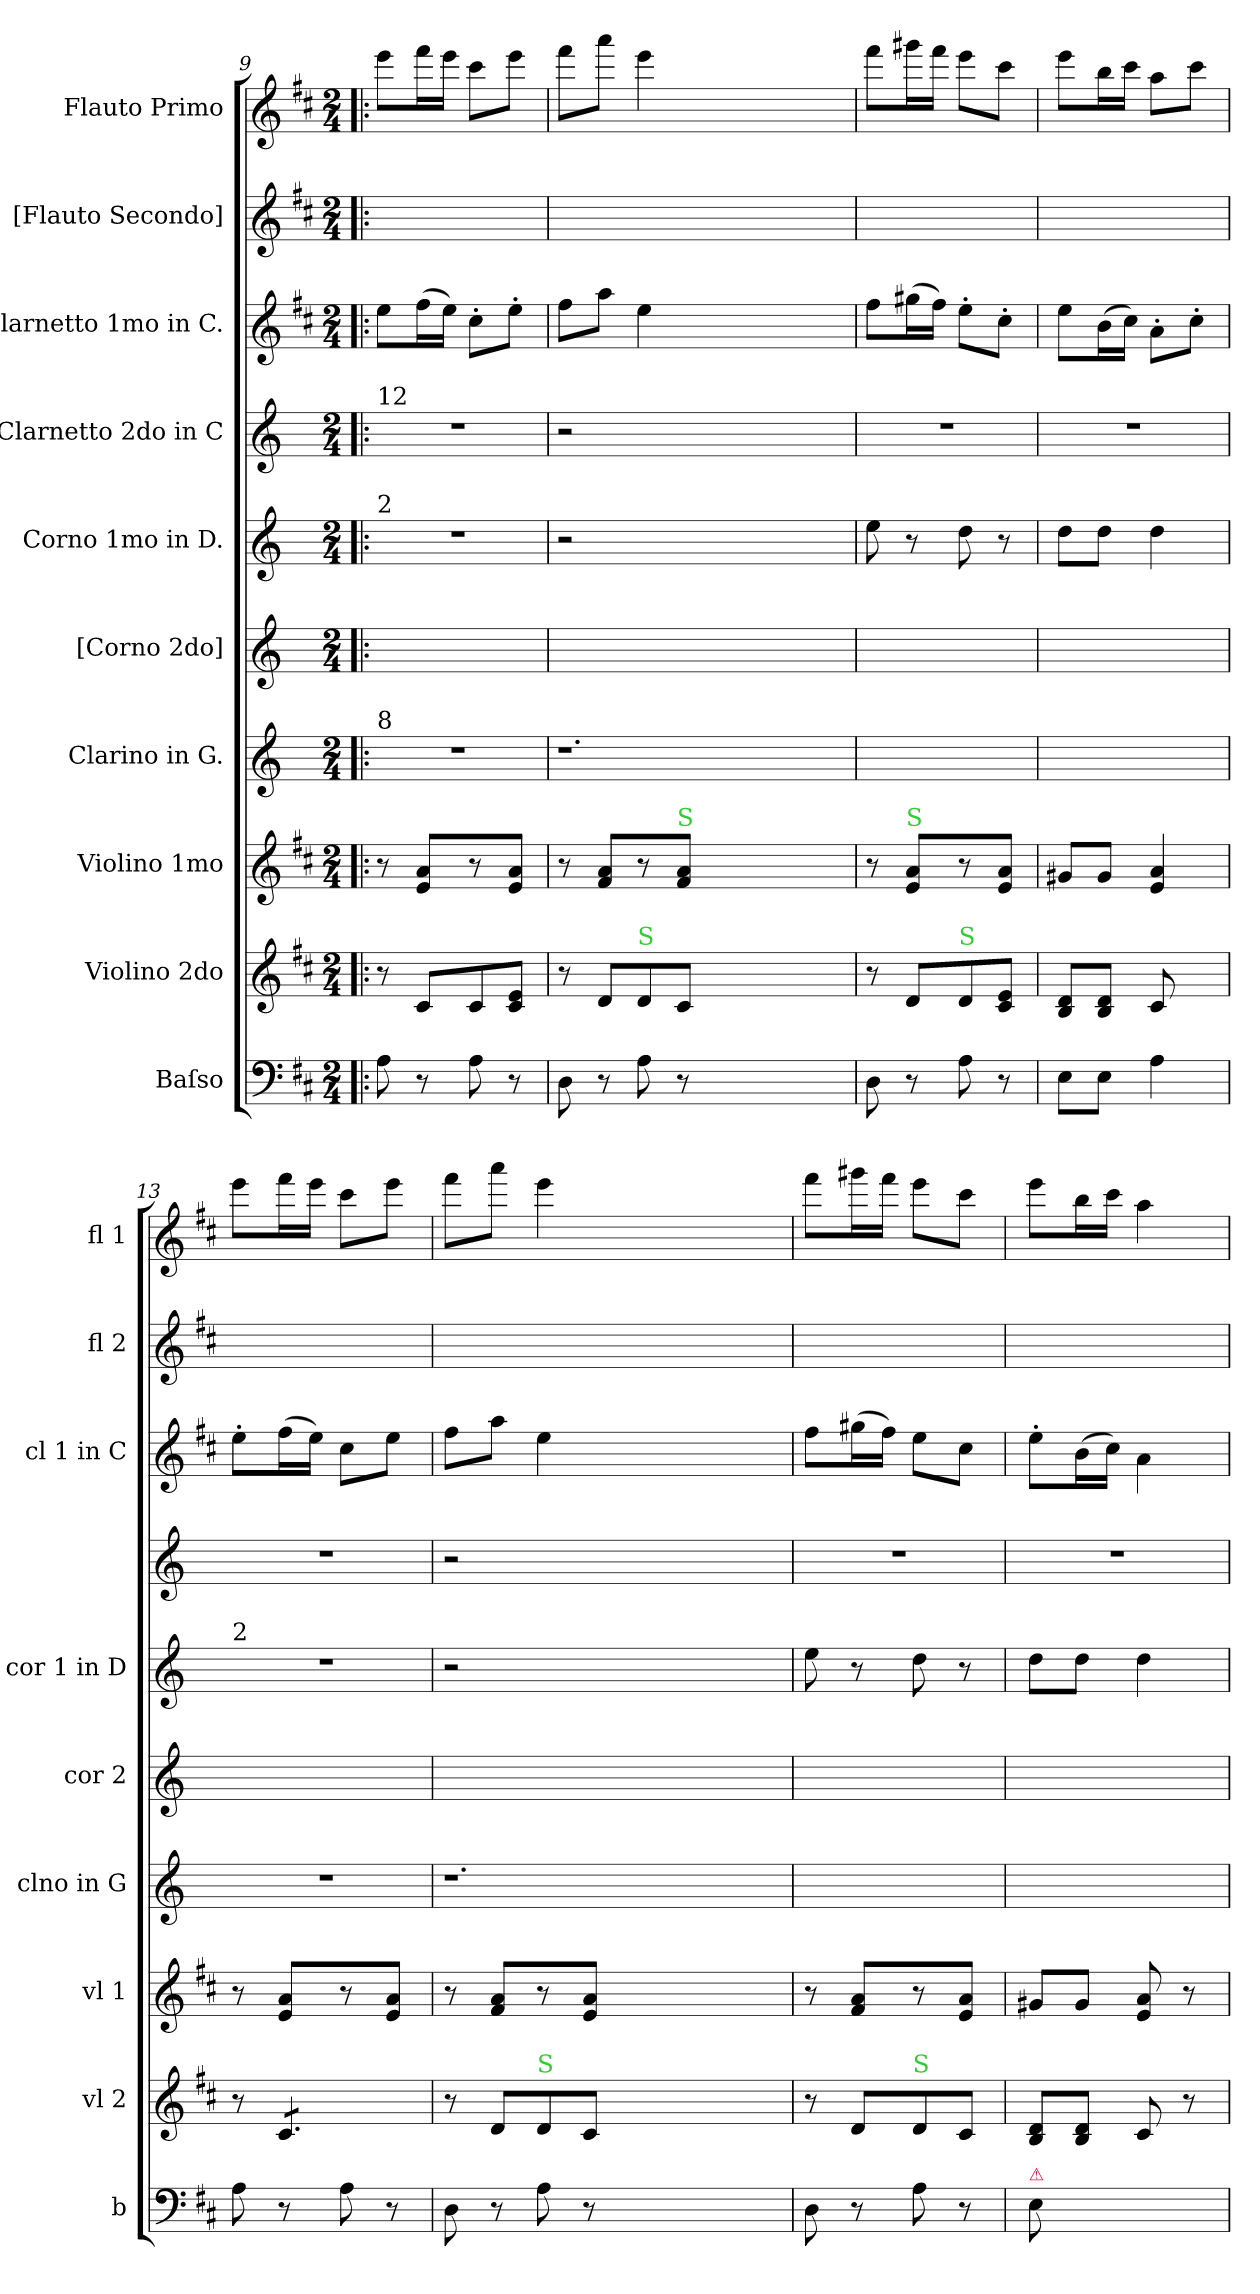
**kern	**kern	**kern	**kern	**kern	**kern	**kern	**kern	**kern	**kern
*part10	*part9	*part8	*part7	*part6	*part5	*part4	*part3	*part2	*part1
*staff10	*staff9	*staff8	*staff7	*staff6	*staff5	*staff4	*staff3	*staff2	*staff1
*I"Baſso	*I"Violino 2do	*I"Violino 1mo	*I"Clarino in G.	*I"[Corno 2do]	*I"Corno 1mo in D.	*I"Clarnetto 2do in C	*I"Clarnetto 1mo in C.	*I"[Flauto Secondo]	*I"Flauto Primo
*I'b	*I'vl 2	*I'vl 1	*I'clno in G	*I'cor 2	*I'cor 1 in D	*	*I'cl 1 in C	*I'fl 2	*I'fl 1
*clefF4	*clefG2	*clefG2	*clefG2	*clefG2	*clefG2	*clefG2	*clefG2	*clefG2	*clefG2
*	*	*	*ITrd3c5	*ITrd-1c-2	*ITrd-1c-2	*ITrd2c3	*	*	*
*k[f#c#]	*k[f#c#]	*k[f#c#]	*k[f#]	*k[f#c#]	*k[f#c#]	*k[f#c#g#]	*k[f#c#]	*k[f#c#]	*k[f#c#]
*D:	*D:	*D:	*	*D:	*D:	*	*D:	*D:	*D:
*M2/4	*M2/4	*M2/4	*M2/4	*M2/4	*M2/4	*M2/4	*M2/4	*M2/4	*M2/4
=9!|:	=9!|:	=9!|:	=9!|:	=9!|:	=9!|:	=9!|:	=9!|:	=9!|:	=9!|:
!	!	!	!	!	!	!LO:TX:a:t=12	!	!	!
!	!	!	!	!	!LO:TX:a:t=2	!	!	!	!
!	!	!	!LO:TX:a:t=8	!	!	!	!	!	!
8A\	8r	8r	2r	2ryy	2r	2r	8ee\L	2ryy	8eee\L
8r	8c#/L	8e/ 8a/L	.	.	.	.	(16ff#\L	.	16fff#\L
.	.	.	.	.	.	.	16ee\JJ)	.	16eee\JJ
8A\	8c#/	8r	.	.	.	.	8cc#'\L	.	8ccc#\L
8r	8c#/ 8e/J	8e/ 8a/J	.	.	.	.	8ee'\J	.	8eee\J
=10	=10	=10	=10	=10	=10	=10	=10	=10	=10
8D\	8r	8r	1.r	2ryy	2r	2r	8ff#\L	2ryy	8fff#\L
8r	8d/L	8f#/ 8a/L	.	.	.	.	8aa\J	.	8aaa\J
!	!LO:TX:a:color=limegreen:t=S	!	!	!	!	!	!	!	!
8A\	8d/	8r	.	.	.	.	4ee\	.	4eee\
!	!	!LO:TX:a:color=limegreen:t=S	!	!	!	!	!	!	!
8r	8c#/J	8f#/ 8a/J	.	.	.	.	.	.	.
1ryy	1ryy	1ryy	.	1ryy	1ryy	1ryy	1ryy	1ryy	1ryy
=11	=11	=11	=11	=11	=11	=11	=11	=11	=11
8D\	8r	8r	2ryy	2ryy	8ff#\	2r	8ff#\L	2ryy	8fff#\L
!	!	!LO:TX:a:color=limegreen:t=S	!	!	!	!	!	!	!
8r	8d/L	8e/ 8a/L	.	.	8r	.	(16gg#X\L	.	16ggg#X\L
.	.	.	.	.	.	.	16ff#\JJ)	.	16fff#\JJ
!	!LO:TX:a:color=limegreen:t=S	!	!	!	!	!	!	!	!
8A\	8d/	8r	.	.	8ee\	.	8ee'\L	.	8eee\L
8r	8c#/ 8e/J	8e/ 8a/J	.	.	8r	.	8cc#'\J	.	8ccc#\J
=12	=12	=12	=12	=12	=12	=12	=12	=12	=12
8E\L	8B/ 8d/L	8g#X/L	2ryy	2ryy	8ee\L	2r	8ee\L	2ryy	8eee\L
8E\J	8B/ 8d/J	8g#/J	.	.	8ee\J	.	(16b\L	.	16bb\L
.	.	.	.	.	.	.	16cc#\JJ)	.	16ccc#\JJ
!	!LO:N:vis=8	!	!	!	!	!	!	!	!
4A\	4c#/	4e/ 4a/	.	.	4ee\	.	8a'\L	.	8aa\L
.	.	.	.	.	.	.	8cc#'\J	.	8ccc#\J
=13	=13	=13	=13	=13	=13	=13	=13	=13	=13
!	!	!	!	!	!LO:TX:a:t=2	!	!	!	!
8A\	8r	8r	2r	2ryy	2r	2r	8ee'\L	2ryy	8eee\L
*	*tremolo	*	*	*	*	*	*	*	*
8r	8c#/L	8e/ 8a/L	.	.	.	.	(16ff#\L	.	16fff#\L
.	.	.	.	.	.	.	16ee\JJ)	.	16eee\JJ
8A\	8c#/	8r	.	.	.	.	8cc#\L	.	8ccc#\L
8r	8c#/J	8e/ 8a/J	.	.	.	.	8ee\J	.	8eee\J
*	*Xtremolo	*	*	*	*	*	*	*	*
=14	=14	=14	=14	=14	=14	=14	=14	=14	=14
8D\	8r	8r	1.r	2ryy	2r	2r	8ff#\L	2ryy	8fff#\L
8r	8d/L	8f#/ 8a/L	.	.	.	.	8aa\J	.	8aaa\J
!	!LO:TX:a:color=limegreen:t=S	!	!	!	!	!	!	!	!
8A\	8d/	8r	.	.	.	.	4ee\	.	4eee\
8r	8c#/J	8e/ 8a/J	.	.	.	.	.	.	.
1ryy	1ryy	1ryy	.	1ryy	1ryy	1ryy	1ryy	1ryy	1ryy
=15	=15	=15	=15	=15	=15	=15	=15	=15	=15
8D\	8r	8r	2ryy	2ryy	8ff#\	2r	8ff#\L	2ryy	8fff#\L
8r	8d/L	8f#/ 8a/L	.	.	8r	.	(16gg#X\L	.	16ggg#X\L
.	.	.	.	.	.	.	16ff#\JJ)	.	16fff#\JJ
!	!LO:TX:a:color=limegreen:t=S	!	!	!	!	!	!	!	!
8A\	8d/	8r	.	.	8ee\	.	8ee\L	.	8eee\L
8r	8c#/J	8e/ 8a/J	.	.	8r	.	8cc#\J	.	8ccc#\J
=16	=16	=16	=16	=16	=16	=16	=16	=16	=16
!LO:TX:a:color=crimson:t=⚠	!	!	!	!	!	!	!	!	!
8E\	8B/ 8d/L	8g#X/L	2ryy	2ryy	8ee\L	2r	8ee'\L	2ryy	8eee\L
8ryy	8B/ 8d/J	8g#/J	.	.	8ee\J	.	(16b\L	.	16bb\L
.	.	.	.	.	.	.	16cc#\JJ)	.	16ccc#\JJ
4ryy	8c#/	8e/ 8a/	.	.	4ee\	.	4a\	.	4aa\
.	8r	8r	.	.	.	.	.	.	.
=	=	=	=	=	=	=	=	=	=
*-	*-	*-	*-	*-	*-	*-	*-	*-	*-
